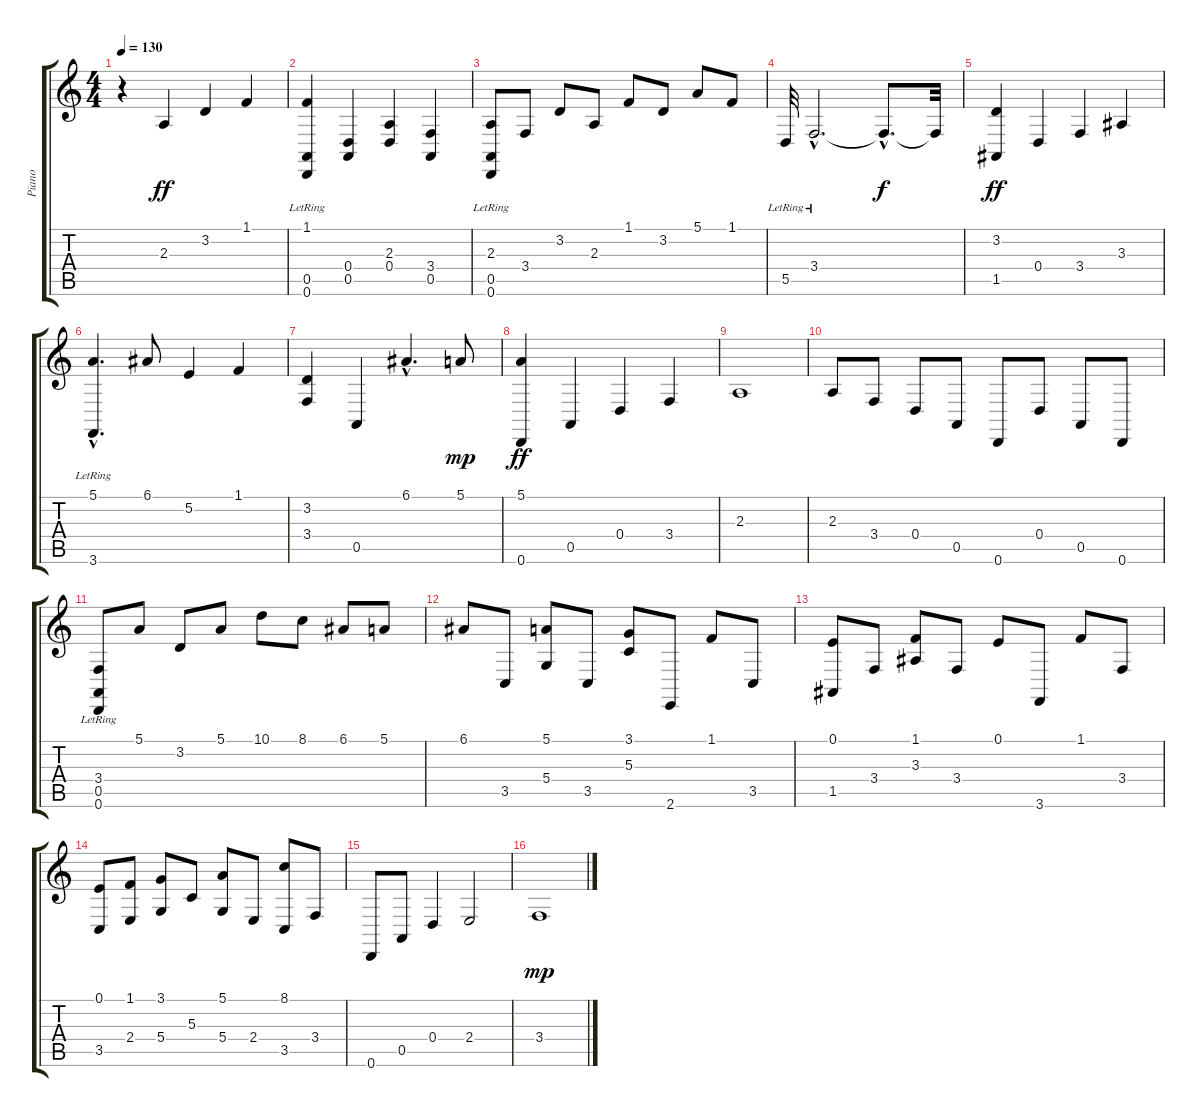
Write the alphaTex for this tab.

\track ("Piano" "Piano") {instrument acousticgrandpiano}
\staff {score tabs}
\tuning (E4 B3 G3 D3 A2 D2) {hide}
\ts (4 4)
\tempo 130
\clef g2
\ks c
r.4{dy ff} 2.3.4 3.2.4 1.1.4 |
(1.1{lr} 0.5 0.6).4 (0.4 0.5).4 (2.3 0.4).4 (3.4 0.5).4 |
(2.3 0.5{lr} 0.6{lr}).8 3.4.8 3.2.8 2.3.8 1.1.8 3.2.8 5.1.8 1.1.8 |
5.5{lr}.32 3.4{hac lr}.2{d} 3.4{hac t}.8{d dy f} 3.4{t}.32 |
(3.2 1.5).4{dy ff} 0.4.4 3.4.4 3.3.4 |
(5.1{hac} 3.6{hac lr}).4{d} 6.1.8 5.2.4 1.1.4 |
(3.2 3.4).4 0.5.4 6.1{hac}.4{d} 5.1.8{dy mp} |
(5.1 0.6).4{dy ff} 0.5.4 0.4.4 3.4.4 |
2.3.1 |
2.3.8 3.4.8 0.4.8 0.5.8 0.6.8 0.4.8 0.5.8 0.6.8 |
(3.4{lr} 0.5{lr} 0.6{lr}).8 5.1.8 3.2.8 5.1.8 10.1.8 8.1.8 6.1.8 5.1.8 |
6.1.8 3.5.8 (5.1 5.4).8 3.5.8 (3.1 5.3).8 2.6.8 1.1.8 3.5.8 |
(0.1 1.5).8 3.4.8 (1.1 3.3).8 3.4.8 0.1.8 3.6.8 1.1.8 3.4.8 |
(0.1 3.5).8 (1.1 2.4).8 (3.1 5.4).8 5.3.8 (5.1 5.4).8 2.4.8 (8.1 3.5).8 3.4.8 |
0.6.8 0.5.8 0.4.4 2.4.2 |
3.4.1{dy mp}
